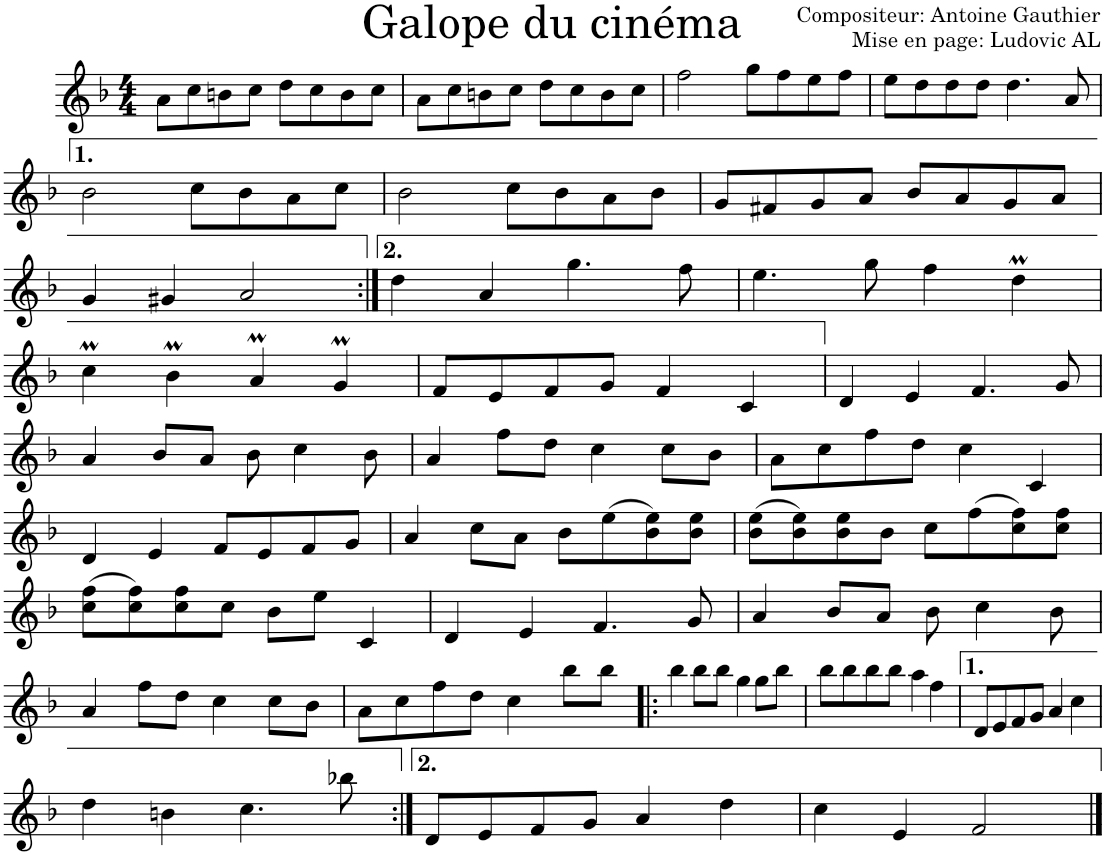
**kern
*part1
*staff1
*I"Violon
*I'Vln.
*clefG2
*k[b-]
*M4/4
=1
8a\L
8cc\
8bn\
8cc\J
8dd\L
8cc\
8b\
8cc\J
=2
8a\L
8cc\
8bn\
8cc\J
8dd\L
8cc\
8b\
8cc\J
=3
2ff\
8gg\L
8ff\
8ee\
8ff\J
=4
8ee\L
8dd\
8dd\
8dd\J
4.dd\
8a/
!!LO:LB:g=z
=5
2b-\
8cc\L
8b-\
8a\
8cc\J
=6
2b-\
8cc\L
8b-\
8a\
8b-\J
=7
8g/L
8f#X/
8g/
8a/J
8b-/L
8a/
8g/
8a/J
!!LO:LB:g=z
=8
4g/
4g#X/
2a/
=9:|!
4dd\
4a/
4.gg\
8ff\
=10
4.ee\
8gg\
4ff\
4ddM\
!!LO:LB:g=z
=11
4ccM\
4b-M\
4am/
4gM/
=12
8f/L
8e/
8f/
8g/J
4f/
4c/
=13
4d/
4e/
4.f/
8g/
!!LO:LB:g=z
=14
4a/
8b-/L
8a/J
8b-\
4cc\
8b-\
=15
4a/
8ff\L
8dd\J
4cc\
8cc\L
8b-\J
=16
8a\L
8cc\
8ff\
8dd\J
4cc\
4c/
!!LO:LB:g=z
=17
4d/
4e/
8f/L
8e/
8f/
8g/J
=18
4a/
8cc\L
8a\J
8b-\L
(8ee\
8b-\ 8ee\)
8b-\ 8ee\J
=19
(8b-\ 8ee\L
8b-\ 8ee\)
8b-\ 8ee\
8b-\J
8cc\L
(8ff\
8cc\ 8ff\)
8cc\ 8ff\J
!!LO:LB:g=z
=20
(8cc\ 8ff\L
8cc\ 8ff\)
8cc\ 8ff\
8cc\J
8b-\L
8ee\J
4c/
=21
4d/
4e/
4.f/
8g/
=22
4a/
8b-/L
8a/J
8b-\
4cc\
8b-\
!!LO:LB:g=z
=23
4a/
8ff\L
8dd\J
4cc\
8cc\L
8b-\J
=24
8a\L
8cc\
8ff\
8dd\J
4cc\
8bb-\L
8bb-\J
=25!|:
4bb-\
8bb-\L
8bb-\J
4gg\
8gg\L
8bb-\J
=26
8bb-\L
8bb-\
8bb-\
8bb-\J
4aa\
4ff\
=27
8d/L
8e/
8f/
8g/J
4a/
4cc\
!!LO:LB:g=z
=28
4dd\
4bn\
4.cc\
8bb-X\
=29:|!
8d/L
8e/
8f/
8g/J
4a/
4dd\
=30
4cc\
4e/
2f/
==
*-
